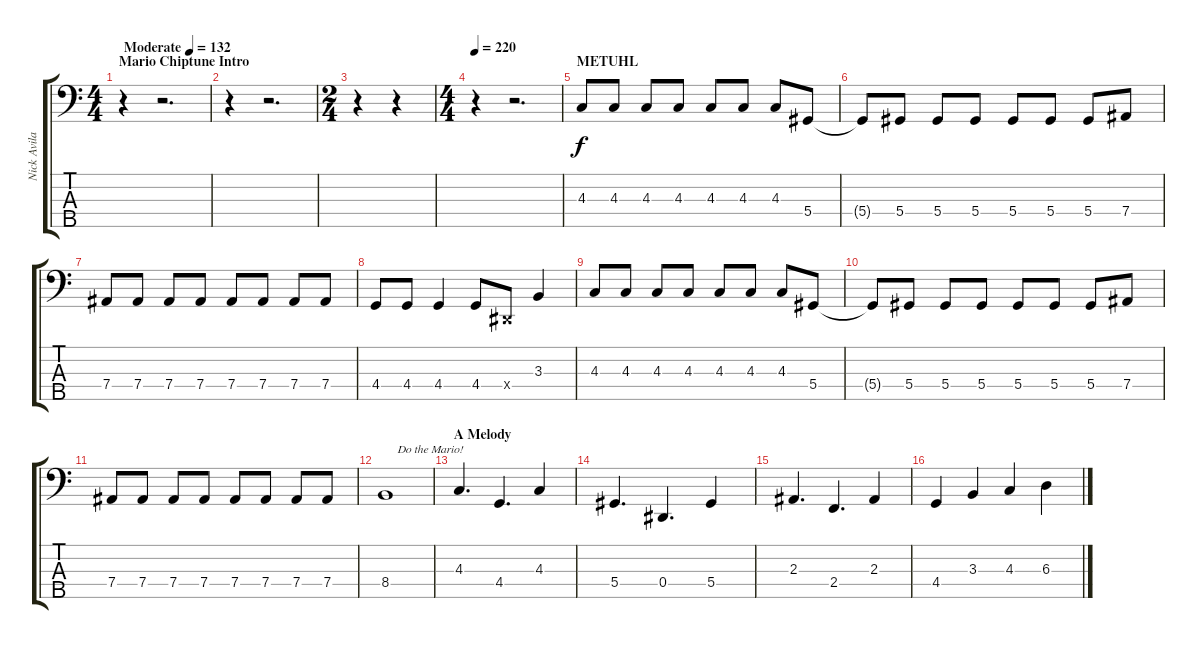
\track ("Nick Avila" "Nick Avila") {instrument electricbassfinger}
\staff {score tabs}
\tuning (Gb2 Db2 Ab1 Eb1 Bb0) {hide}
\ts (4 4)
\section ("" "Mario Chiptune Intro")
\tempo (132 "Moderate")
\clef f4
\ks c
r.4{dy f instrument electricbassfinger} r.2{d} |
r.4 r.2{d} |
\ts (2 4)
r.4 r.4 |
\ts (4 4)
\tempo 220
r.4 r.2{d} |
\section ("" "METUHL")
4.3.8 4.3.8 4.3.8 4.3.8 4.3.8 4.3.8 4.3.8 5.4.8 |
5.4{t}.8 5.4.8 5.4.8 5.4.8 5.4.8 5.4.8 5.4.8 7.4.8 |
7.4.8 7.4.8 7.4.8 7.4.8 7.4.8 7.4.8 7.4.8 7.4.8 |
4.4.8 4.4.8 4.4.4 4.4.8 0.4{x}.8 3.3.4 |
4.3.8 4.3.8 4.3.8 4.3.8 4.3.8 4.3.8 4.3.8 5.4.8 |
5.4{t}.8 5.4.8 5.4.8 5.4.8 5.4.8 5.4.8 5.4.8 7.4.8 |
7.4.8 7.4.8 7.4.8 7.4.8 7.4.8 7.4.8 7.4.8 7.4.8 |
8.4.1{txt "    Do the Mario!"} |
\section ("" "A Melody")
4.3.4{d} 4.4.4{d} 4.3.4 |
5.4.4{d} 0.4.4{d} 5.4.4 |
2.3.4{d} 2.4.4{d} 2.3.4 |
4.4.4 3.3.4 4.3.4 6.3.4
